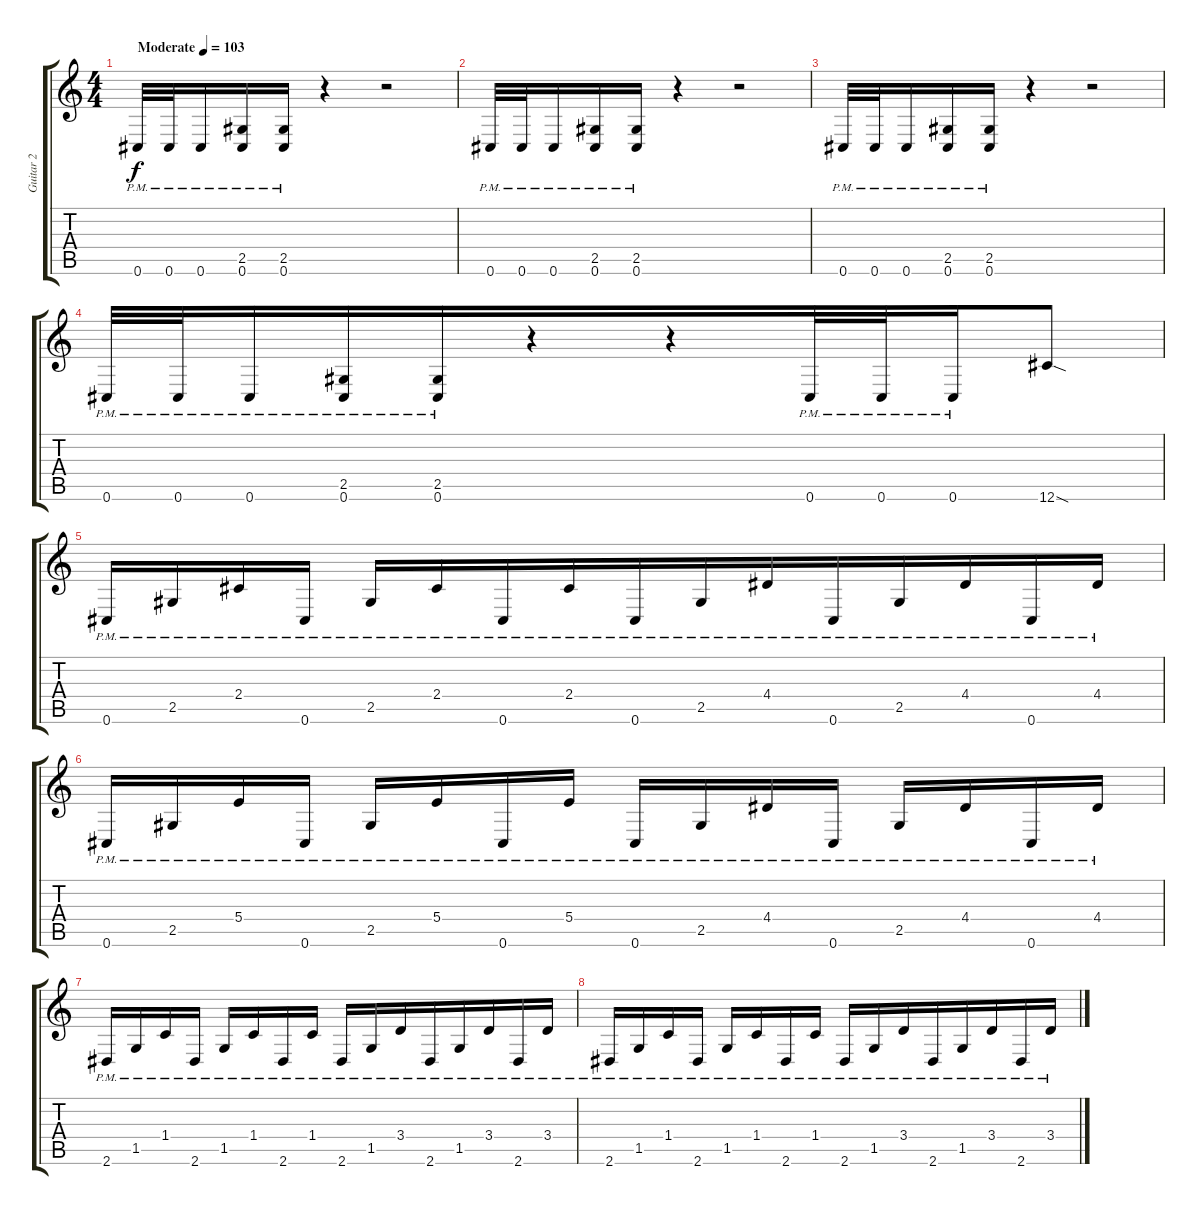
\track ("Guitar 2" "Guitar 2") {instrument distortionguitar}
\staff {score tabs}
\tuning (Db4 Ab3 E3 B2 Gb2 Db2) {hide}
\ts (4 4)
\tempo (103 "Moderate")
\clef g2
\ks c
0.6{pm}.32{dy f instrument distortionguitar beam merge} 0.6{pm}.32 0.6{pm}.16 (2.5{pm} 0.6{pm}).16 (2.5{pm} 0.6{pm}).16{beam merge} r.4 r.2 |
0.6{pm}.32{beam merge} 0.6{pm}.32 0.6{pm}.16 (2.5{pm} 0.6{pm}).16 (2.5{pm} 0.6{pm}).16{beam merge} r.4 r.2 |
0.6{pm}.32{beam merge} 0.6{pm}.32 0.6{pm}.16 (2.5{pm} 0.6{pm}).16 (2.5{pm} 0.6{pm}).16{beam merge} r.4 r.2 |
0.6{pm}.32{beam merge} 0.6{pm}.32 0.6{pm}.16 (2.5{pm} 0.6{pm}).16 (2.5{pm} 0.6{pm}).16{beam merge} r.4 r.4{beam merge} 0.6{pm}.32 0.6{pm}.32 0.6{pm}.16{beam merge} 12.6{sod}.8 |
0.6{pm}.16 2.5{pm}.16 2.4{pm}.16 0.6{pm}.16 2.5{pm}.16 2.4{pm}.16 0.6{pm}.16 2.4{pm}.16{beam merge} 0.6{pm}.16 2.5{pm}.16 4.4{pm}.16{beam merge} 0.6{pm}.16{beam merge} 2.5{pm}.16{beam merge} 4.4{pm}.16 0.6{pm}.16 4.4{pm}.16 |
0.6{pm}.16 2.5{pm}.16 5.4{pm}.16{beam merge} 0.6{pm}.16 2.5{pm}.16 5.4{pm}.16{beam merge} 0.6{pm}.16{beam merge} 5.4{pm}.16 0.6{pm}.16 2.5{pm}.16 4.4{pm}.16{beam merge} 0.6{pm}.16 2.5{pm}.16 4.4{pm}.16{beam merge} 0.6{pm}.16 4.4{pm}.16 |
2.6{pm}.16{beam merge} 1.5{pm}.16{beam merge} 1.4{pm}.16 2.6{pm}.16 1.5{pm}.16 1.4{pm}.16{beam merge} 2.6{pm}.16 1.4{pm}.16 2.6{pm}.16{beam merge} 1.5{pm}.16 3.4{pm}.16{beam merge} 2.6{pm}.16{beam merge} 1.5{pm}.16 3.4{pm}.16 2.6{pm}.16{beam merge} 3.4{pm}.16 |
2.6{pm}.16{beam merge} 1.5{pm}.16{beam merge} 1.4{pm}.16 2.6{pm}.16 1.5{pm}.16 1.4{pm}.16{beam merge} 2.6{pm}.16 1.4{pm}.16 2.6{pm}.16{beam merge} 1.5{pm}.16 3.4{pm}.16{beam merge} 2.6{pm}.16{beam merge} 1.5{pm}.16 3.4{pm}.16 2.6{pm}.16{beam merge} 3.4{pm}.16
